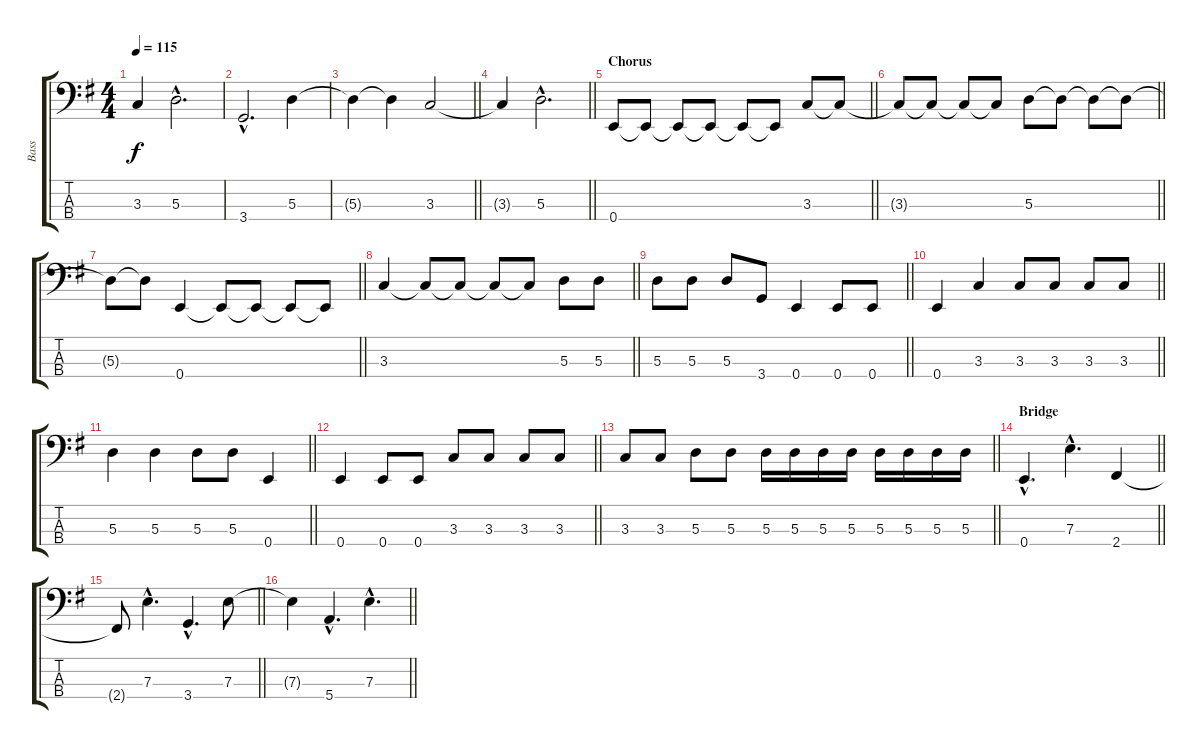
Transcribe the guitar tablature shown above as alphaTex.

\track ("Bass" "Bass") {instrument electricbasspick}
\staff {score tabs}
\tuning (G2 D2 A1 E1) {hide}
\ts (4 4)
\tempo 115
\clef f4
\ks eminor
3.3{t}.4{dy f} 5.3{hac}.2{d} |
3.4{hac}.2{d} 5.3.4 |
\barLineRight lightlight
5.3{t}.4 5.3{t}.4 3.3.2 |
\barLineRight lightlight
3.3{t}.4 5.3{hac}.2{d} |
\section ("" "Chorus")
\barLineRight lightlight
0.4.8 0.4{t}.8 0.4{t}.8 0.4{t}.8 0.4{t}.8 0.4{t}.8 3.3.8 3.3{t}.8 |
\barLineRight lightlight
3.3{t}.8 3.3{t}.8 3.3{t}.8 3.3{t}.8 5.3.8 5.3{t}.8 5.3{t}.8 5.3{t}.8 |
\barLineRight lightlight
5.3{t}.8 5.3{t}.8 0.4.4 0.4{t}.8 0.4{t}.8 0.4{t}.8 0.4{t}.8 |
\barLineRight lightlight
3.3.4 3.3{t}.8 3.3{t}.8 3.3{t}.8 3.3{t}.8 5.3.8 5.3.8 |
\barLineRight lightlight
5.3.8 5.3.8 5.3.8 3.4.8 0.4.4 0.4.8 0.4.8 |
\barLineRight lightlight
0.4.4 3.3.4 3.3.8 3.3.8 3.3.8 3.3.8 |
\barLineRight lightlight
5.3.4 5.3.4 5.3.8 5.3.8 0.4.4 |
\barLineRight lightlight
0.4.4 0.4.8 0.4.8 3.3.8 3.3.8 3.3.8 3.3.8 |
\barLineRight lightlight
3.3.8 3.3.8 5.3.8 5.3.8 5.3.16 5.3.16 5.3.16 5.3.16 5.3.16 5.3.16 5.3.16 5.3.16 |
\section ("" "Bridge")
\barLineRight lightlight
0.4{hac}.4{d} 7.3{hac}.4{d} 2.4.4 |
\barLineRight lightlight
2.4{t}.8 7.3{hac}.4{d} 3.4{hac}.4{d} 7.3.8 |
\barLineRight lightlight
7.3{t}.4 5.4{hac}.4{d} 7.3{hac}.4{d}
